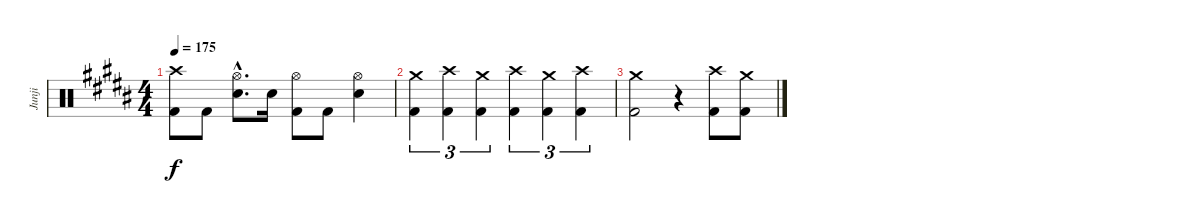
\track ("Junji" "Junji") {instrument percussion}
\staff {score}
\articulation defaults
\ts (4 4)
\tempo 175
\clef neutral
\ks b
("Crash high (hit)" "Kick (hit) 2").8{dy f} "Kick (hit) 2".8 ("Hi-Hat (open)"{hac} "Snare (hit) 2"{hac}).8{d} "Snare (hit) 2".16 ("Hi-Hat (open)" "Kick (hit) 2").8 "Kick (hit) 2".8 ("Hi-Hat (open)" "Snare (hit) 2").4 |
("Crash medium (hit)" "Kick (hit) 2").4{tu (3 2)} ("Crash high (hit)" "Kick (hit) 2").4{tu (3 2)} ("Crash medium (hit)" "Kick (hit) 2").4{tu (3 2)} ("Crash high (hit)" "Kick (hit) 2").4{tu (3 2)} ("Crash medium (hit)" "Kick (hit) 2").4{tu (3 2)} ("Crash high (hit)" "Kick (hit) 2").4{tu (3 2)} |
("Crash medium (hit)" "Kick (hit) 2").2 r.4 ("Crash high (hit)" "Kick (hit) 2").8 ("Crash medium (hit)" "Kick (hit) 2").8
